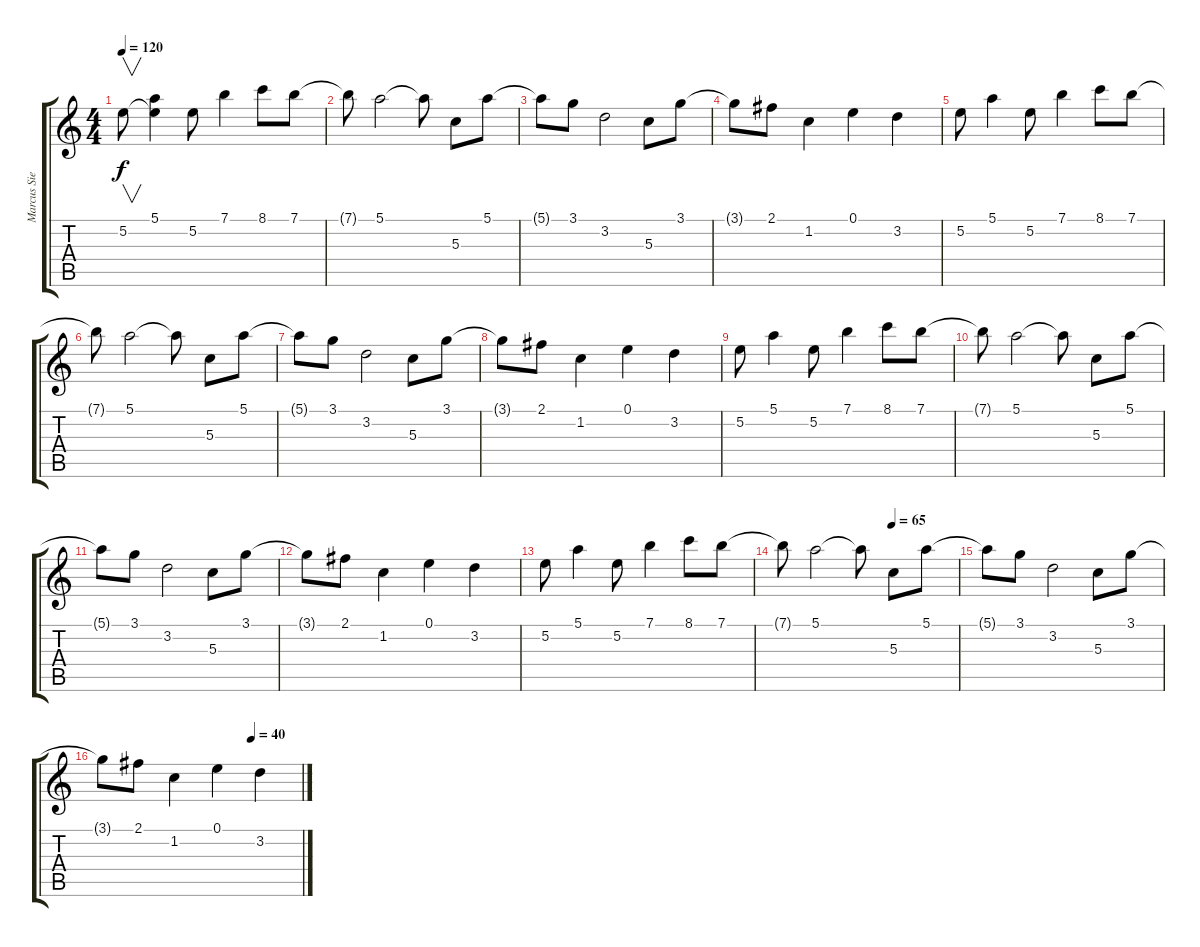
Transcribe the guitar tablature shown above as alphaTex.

\track ("Marcus Siepen (Clean)" "Marcus Sie") {instrument electricguitarclean}
\staff {score tabs}
\tuning (E4 B3 G3 D3 A2 E2) {hide}
\ts (4 4)
\tempo 120
\clef g2
\ks c
5.2.8{v dy f} (5.1 5.2{t}).4 5.2.8 7.1.4 8.1.8 7.1.8 |
7.1{t}.8 5.1.2 5.1{t}.8 5.3.8 5.1.8 |
5.1{t}.8 3.1.8 3.2.2 5.3.8 3.1.8 |
3.1{t}.8 2.1.8 1.2.4 0.1.4 3.2.4 |
5.2.8 5.1.4 5.2.8 7.1.4 8.1.8 7.1.8 |
7.1{t}.8 5.1.2 5.1{t}.8 5.3.8 5.1.8 |
5.1{t}.8 3.1.8 3.2.2 5.3.8 3.1.8 |
3.1{t}.8 2.1.8 1.2.4 0.1.4 3.2.4 |
5.2.8 5.1.4 5.2.8 7.1.4 8.1.8 7.1.8 |
7.1{t}.8 5.1.2 5.1{t}.8 5.3.8 5.1.8 |
5.1{t}.8 3.1.8 3.2.2 5.3.8 3.1.8 |
3.1{t}.8 2.1.8 1.2.4 0.1.4 3.2.4 |
5.2.8 5.1.4 5.2.8 7.1.4 8.1.8 7.1.8 |
\tempo (65 0.625)
7.1{t}.8 5.1.2 5.1{t}.8 5.3.8 5.1.8 |
5.1{t}.8 3.1.8 3.2.2 5.3.8 3.1.8 |
\tempo (40 0.75)
3.1{t}.8 2.1.8 1.2.4 0.1.4 3.2.4
